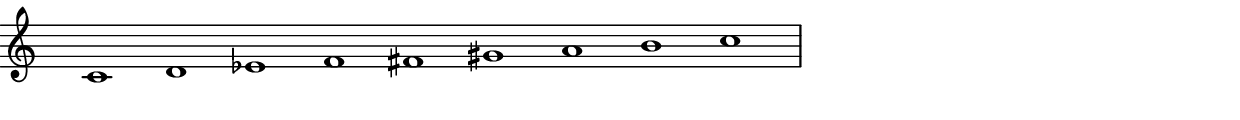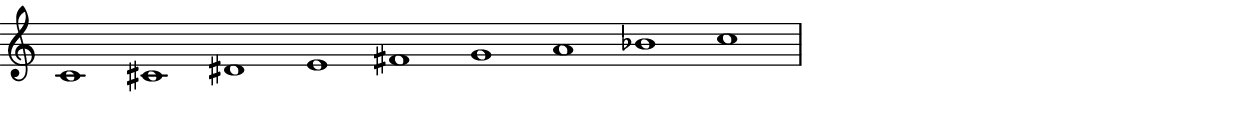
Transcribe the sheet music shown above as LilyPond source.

%
% $Id: octatonic-scales.ly 77 2009-06-29 20:47:13Z nicb $
%

\version "2.10.33"

\include "_setup.ly"

\score {
	\relative c' {
	  \override Score.MetronomeMark #'transparent = ##t
    \override Score.TimeSignature #'transparent = ##t
		\set Staff.midiInstrument = "acoustic grand"
		\key c \major
		\clef treble
	  \time 9/1
	  \tempo 1 = 120
	  c1 d1 es1 f1 fis1 gis1 a1 b1 c1 |
	  c,1 cis1 dis1 e1 fis1 g1 a1 bes1 c1 
	}
  \midi{}
  \layout{}
}
